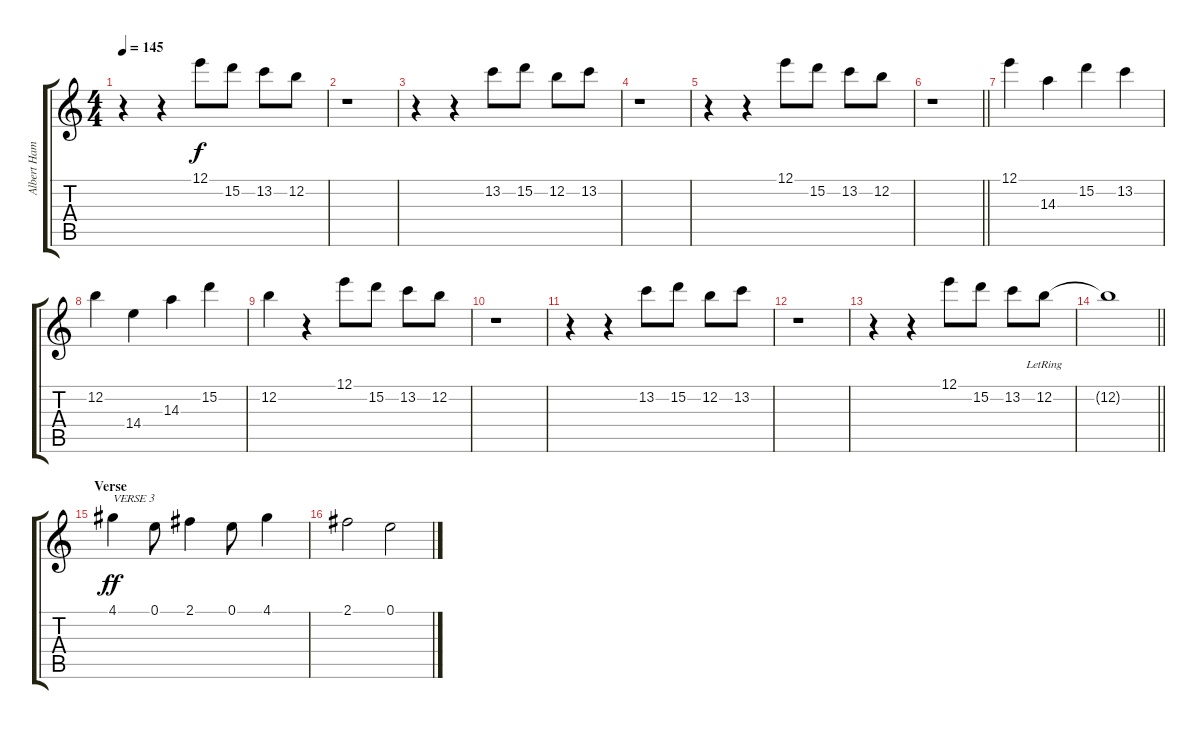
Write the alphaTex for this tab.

\track ("Albert Hammond" "Albert Ham") {instrument distortionguitar}
\staff {score tabs}
\tuning (E4 B3 G3 D3 A2 E2) {hide}
\ts (4 4)
\tempo 145
\clef g2
\ks c
r.4{dy f} r.4 12.1.8 15.2.8 13.2.8 12.2.8 |
r.1 |
r.4 r.4 13.2.8 15.2.8 12.2.8 13.2.8 |
r.1 |
r.4 r.4 12.1.8 15.2.8 13.2.8 12.2.8 |
\barLineRight lightlight
r.1 |
12.1.4 14.3.4 15.2.4 13.2.4 |
12.2.4 14.4.4 14.3.4 15.2.4 |
12.2.4 r.4 12.1.8 15.2.8 13.2.8 12.2.8 |
r.1 |
r.4 r.4 13.2.8 15.2.8 12.2.8 13.2.8 |
r.1 |
r.4 r.4 12.1.8 15.2.8 13.2.8 12.2{lr}.8 |
\barLineRight lightlight
12.2{t}.1 |
\section ("" "Verse")
4.1.4{txt "VERSE 3" dy ff} 0.1.8 2.1.4 0.1.8 4.1.4 |
2.1.2 0.1.2
